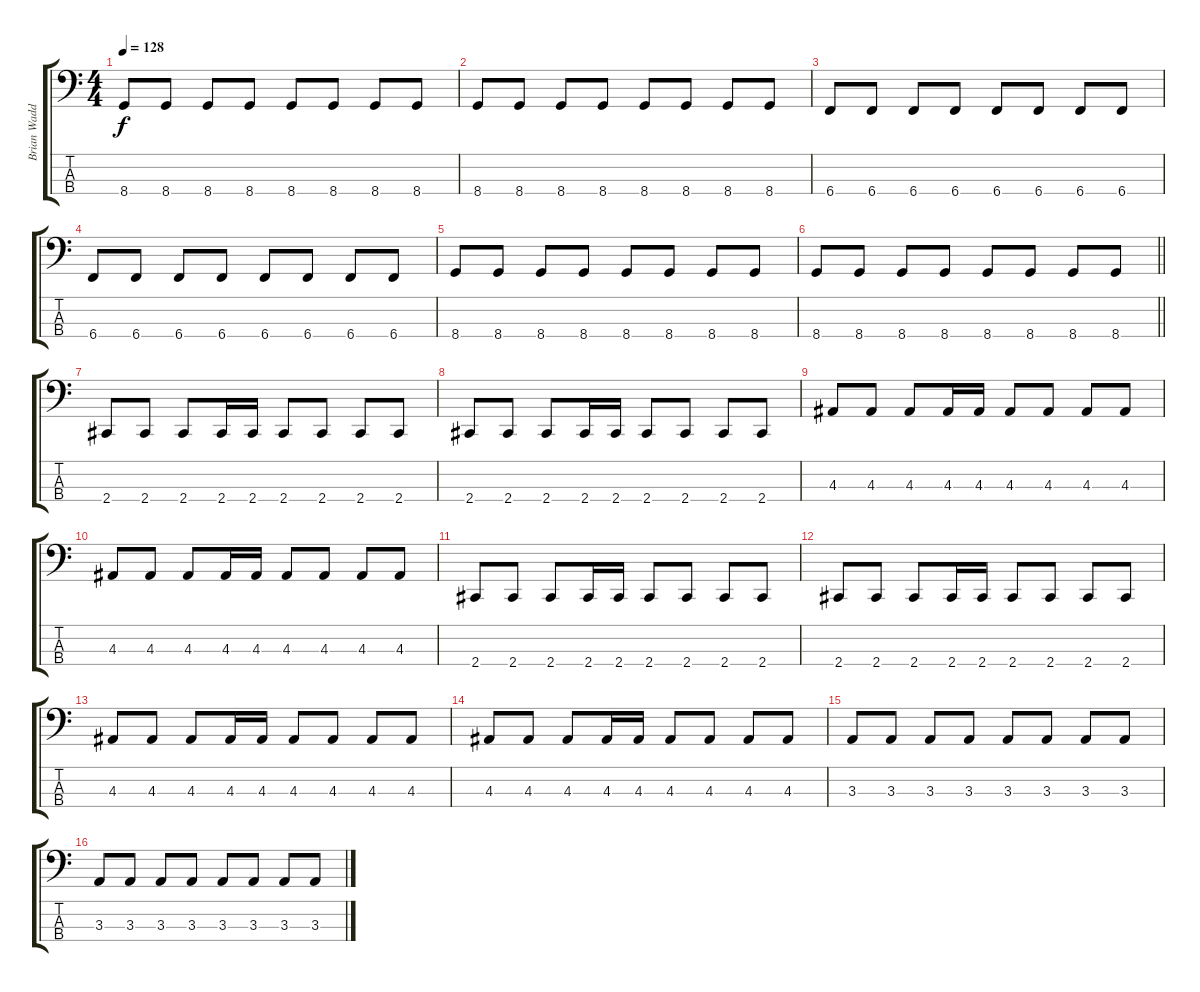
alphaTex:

\track ("Brian Waddell" "Brian Wadd") {instrument electricbassfinger}
\staff {score tabs}
\tuning (Gb2 B1 Gb1 B0) {hide}
\ts (4 4)
\tempo 128
\clef f4
\ks c
8.4.8{dy f} 8.4.8 8.4.8 8.4.8 8.4.8 8.4.8 8.4.8 8.4.8 |
8.4.8 8.4.8 8.4.8 8.4.8 8.4.8 8.4.8 8.4.8 8.4.8 |
6.4.8 6.4.8 6.4.8 6.4.8 6.4.8 6.4.8 6.4.8 6.4.8 |
6.4.8 6.4.8 6.4.8 6.4.8 6.4.8 6.4.8 6.4.8 6.4.8 |
8.4.8 8.4.8 8.4.8 8.4.8 8.4.8 8.4.8 8.4.8 8.4.8 |
\barLineRight lightlight
8.4.8 8.4.8 8.4.8 8.4.8 8.4.8 8.4.8 8.4.8 8.4.8 |
2.4.8 2.4.8 2.4.8 2.4.16 2.4.16 2.4.8 2.4.8 2.4.8 2.4.8 |
2.4.8 2.4.8 2.4.8 2.4.16 2.4.16 2.4.8 2.4.8 2.4.8 2.4.8 |
4.3.8 4.3.8 4.3.8 4.3.16 4.3.16 4.3.8 4.3.8 4.3.8 4.3.8 |
4.3.8 4.3.8 4.3.8 4.3.16 4.3.16 4.3.8 4.3.8 4.3.8 4.3.8 |
2.4.8 2.4.8 2.4.8 2.4.16 2.4.16 2.4.8 2.4.8 2.4.8 2.4.8 |
2.4.8 2.4.8 2.4.8 2.4.16 2.4.16 2.4.8 2.4.8 2.4.8 2.4.8 |
4.3.8 4.3.8 4.3.8 4.3.16 4.3.16 4.3.8 4.3.8 4.3.8 4.3.8 |
4.3.8 4.3.8 4.3.8 4.3.16 4.3.16 4.3.8 4.3.8 4.3.8 4.3.8 |
3.3.8 3.3.8 3.3.8 3.3.8 3.3.8 3.3.8 3.3.8 3.3.8 |
3.3.8 3.3.8 3.3.8 3.3.8 3.3.8 3.3.8 3.3.8 3.3.8
